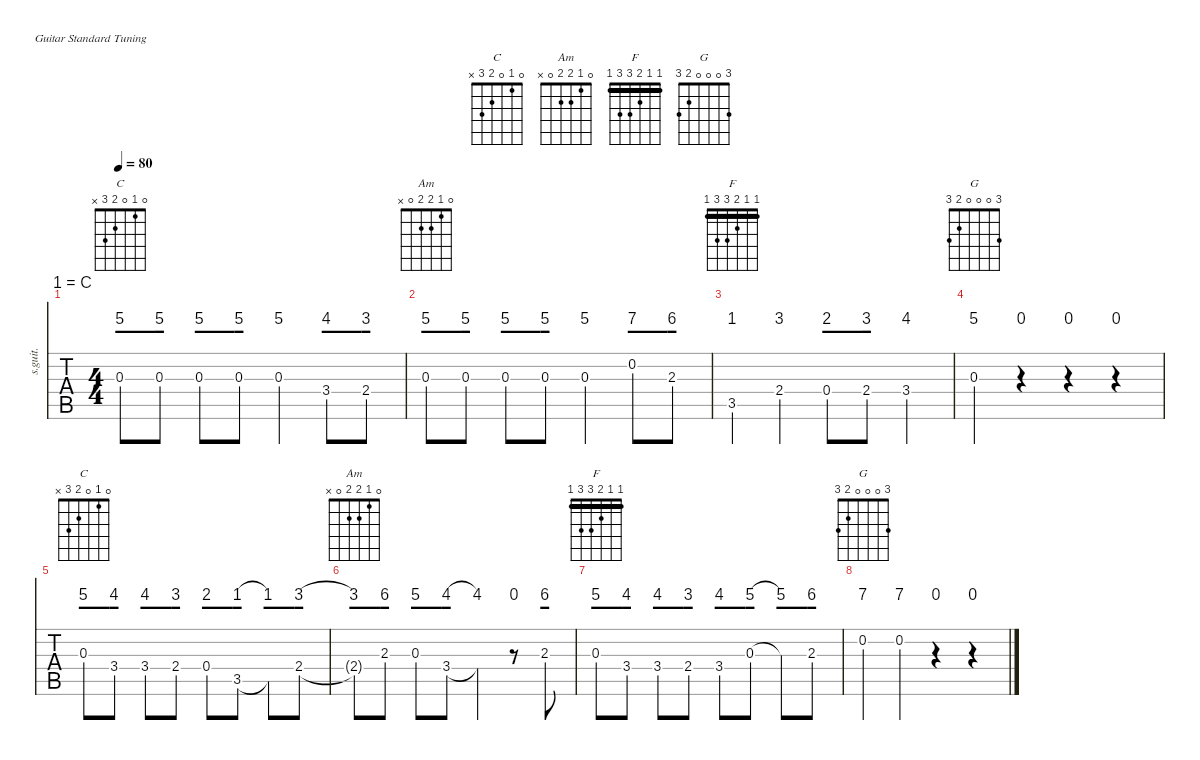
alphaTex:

\defaultSystemsLayout 4
\hideDynamics
\bracketExtendMode nobrackets
\chordDiagramsInScore
\track ("Steel Guitar" "s.guit.") {defaultSystemsLayout 4 instrument acousticguitarsteel}
\staff {tabs numbered}
\tuning (E4 B3 G3 D3 A2 E2)
\chord ("C" 0 1 0 2 3 x) {showfingering false}
\chord ("Am" 0 1 2 2 0 x) {showfingering false}
\chord ("F" 1 1 2 3 3 1) {showfingering false barre (1 1)}
\chord ("G" 3 0 0 0 2 3) {showfingering false}
\ts (4 4)
\tempo 80
\clef g2
\ks c
0.3.8{ch "C" dy mf} 0.3.8 0.3.8 0.3.8 0.3.4 3.4.8 2.4.8 |
0.3.8{ch "Am"} 0.3.8 0.3.8 0.3.8 0.3.4 0.2.8 2.3.8 |
3.5.4{ch "F"} 2.4.4 0.4.8 2.4.8 3.4.4 |
0.3.4{ch "G"} r.4 r.4 r.4 |
0.3.8{ch "C"} 3.4.8 3.4.8 2.4.8 0.4.8 3.5.8 3.5{t}.8 2.4.8 |
2.4{t}.8{ch "Am"} 2.3.8 0.3.8 3.4.8 3.4{t}.4 r.8 2.3.8 |
0.3.8{ch "F"} 3.4.8 3.4.8 2.4.8 3.4.8 0.3.8 0.3{t}.8 2.3.8 |
0.2.4{ch "G"} 0.2.4 r.4 r.4
